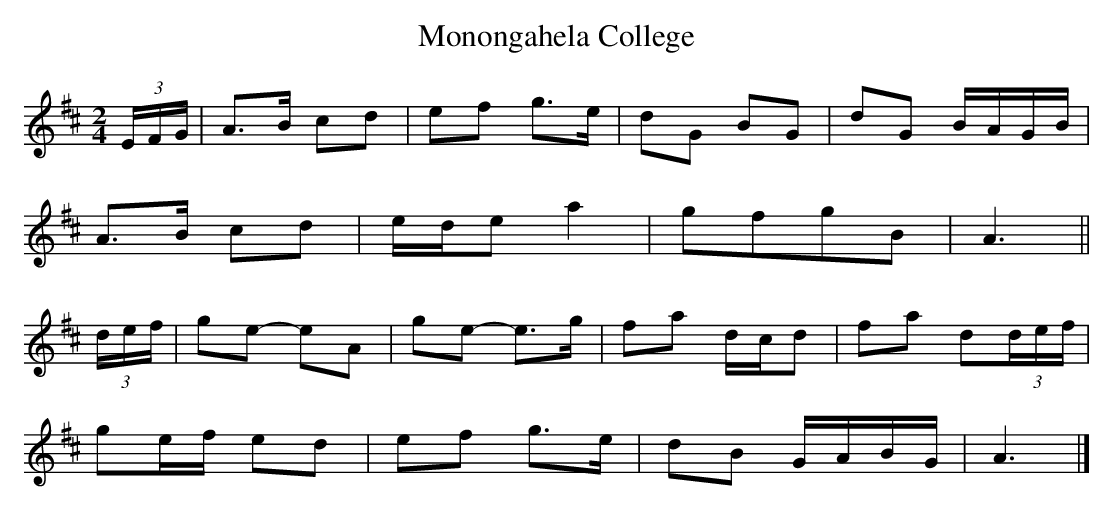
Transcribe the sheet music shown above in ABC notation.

X:1
T:Monongahela College
M:2/4
L:1/8
K:D
(3E/F/G/|A>B cd|ef g>e|dG BG|dG B/A/G/B/|
A>B cd|e/d/e a2|gfgB|A3||
(3d/e/f/|ge- eA|ge- e>g|fa d/c/d|fa d(3d/e/f/|
ge/f/ ed|ef g>e|dB G/A/B/G/|A3|]
